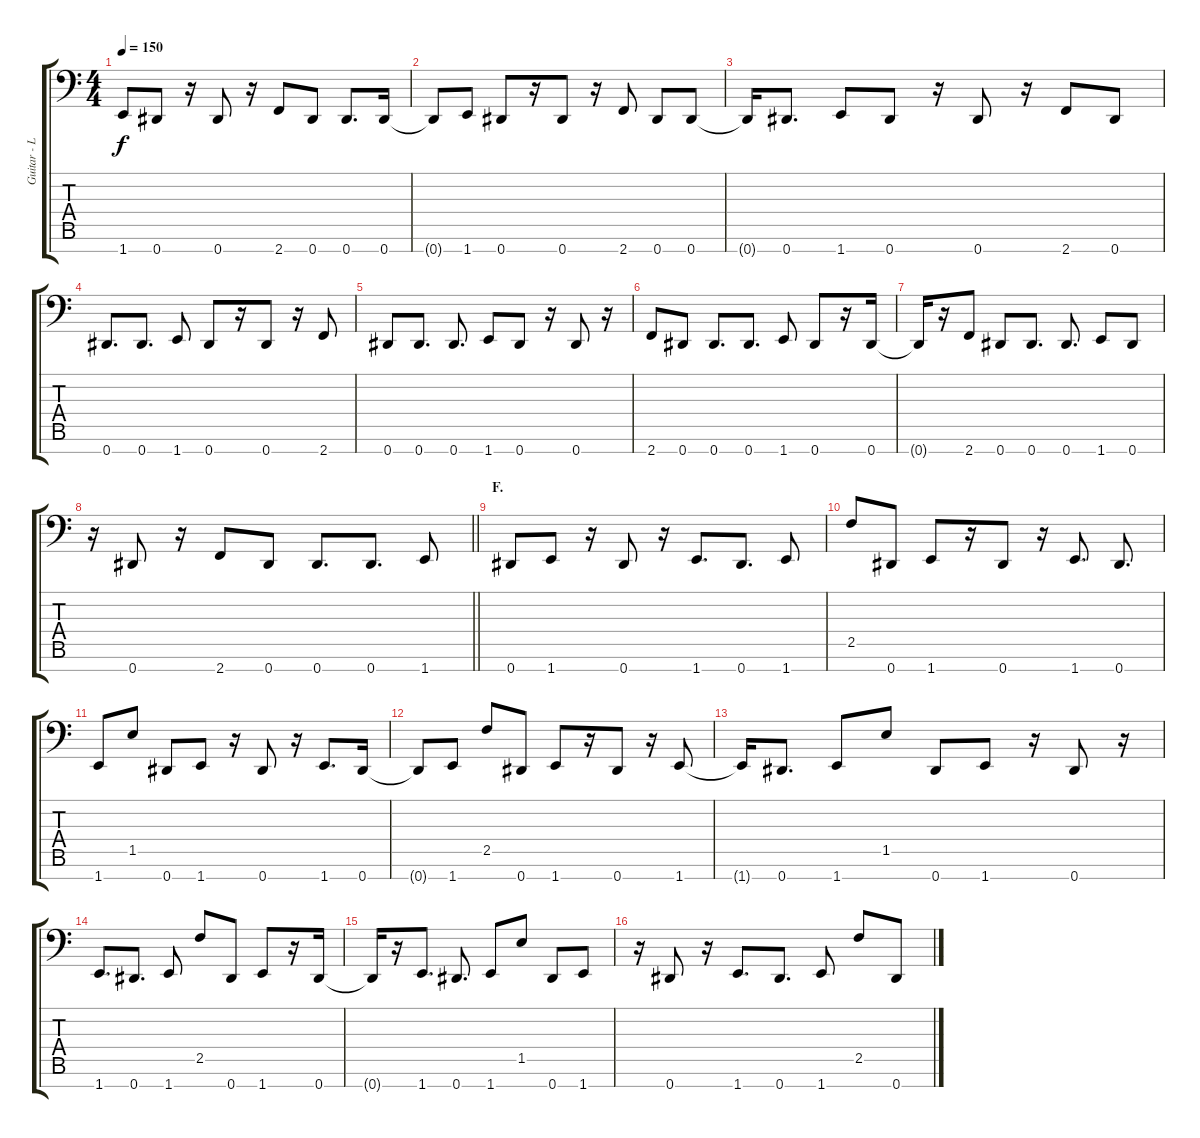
\track ("Guitar - Left" "Guitar - L") {instrument distortionguitar}
\staff {score tabs}
\tuning (Eb3 F3 Db3 Ab2 Eb2 Bb1 Eb1) {hide}
\ts (4 4)
\tempo 150
\clef f4
\ks c
1.7.8{dy f} 0.7.8 r.16 0.7.8 r.16 2.7.8 0.7.8 0.7.8{d} 0.7.16 |
0.7{t}.8 1.7.8 0.7.8 r.16 0.7.8 r.16 2.7.8 0.7.8 0.7.8 |
0.7{t}.16 0.7.8{d} 1.7.8 0.7.8 r.16 0.7.8 r.16 2.7.8 0.7.8 |
0.7.8{d} 0.7.8{d} 1.7.8 0.7.8 r.16 0.7.8 r.16 2.7.8 |
0.7.8 0.7.8{d} 0.7.8{d} 1.7.8 0.7.8 r.16 0.7.8 r.16 |
2.7.8 0.7.8 0.7.8{d} 0.7.8{d} 1.7.8 0.7.8 r.16 0.7.16 |
0.7{t}.16 r.16 2.7.8 0.7.8 0.7.8{d} 0.7.8{d} 1.7.8 0.7.8 |
\barLineRight lightlight
r.16 0.7.8 r.16 2.7.8 0.7.8 0.7.8{d} 0.7.8{d} 1.7.8 |
\section ("" "F.")
0.7.8 1.7.8 r.16 0.7.8 r.16 1.7.8{d} 0.7.8{d} 1.7.8 |
2.5.8 0.7.8 1.7.8 r.16 0.7.8 r.16 1.7.8{d} 0.7.8{d} |
1.7.8 1.5.8 0.7.8 1.7.8 r.16 0.7.8 r.16 1.7.8{d} 0.7.16 |
0.7{t}.8 1.7.8 2.5.8 0.7.8 1.7.8 r.16 0.7.8 r.16 1.7.8 |
1.7{t}.16 0.7.8{d} 1.7.8 1.5.8 0.7.8 1.7.8 r.16 0.7.8 r.16 |
1.7.8{d} 0.7.8{d} 1.7.8 2.5.8 0.7.8 1.7.8 r.16 0.7.16 |
0.7{t}.16 r.16 1.7.8{d} 0.7.8{d} 1.7.8 1.5.8 0.7.8 1.7.8 |
r.16 0.7.8 r.16 1.7.8{d} 0.7.8{d} 1.7.8 2.5.8 0.7.8
